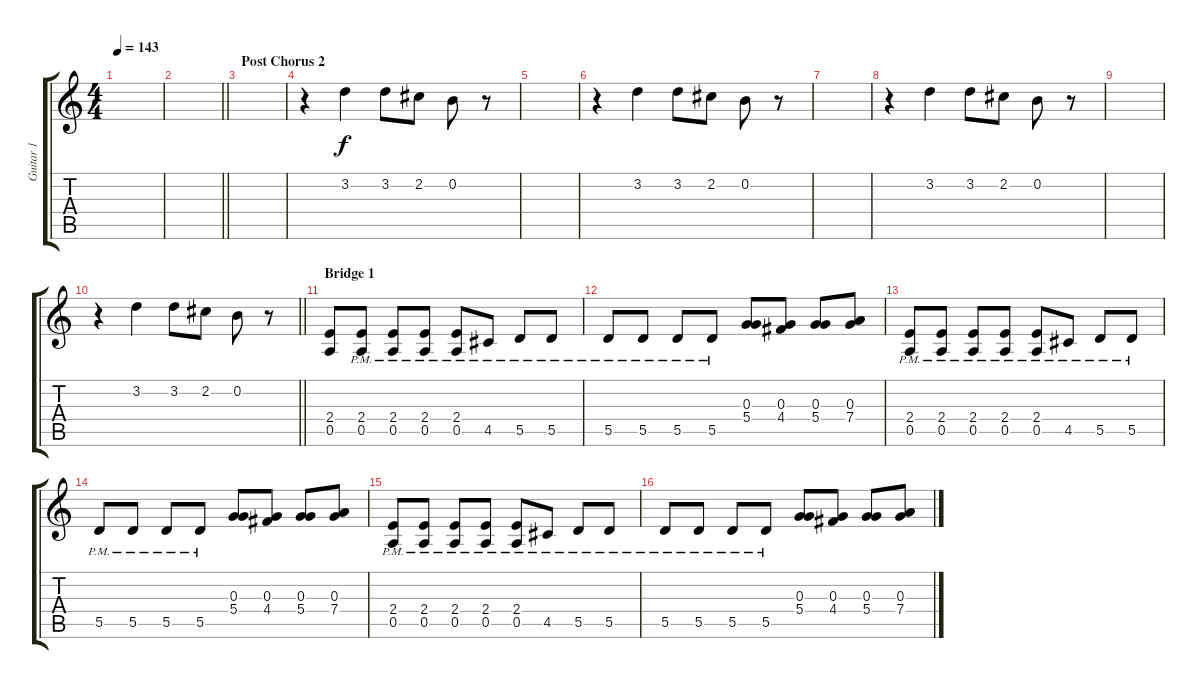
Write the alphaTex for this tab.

\track ("Guitar 1" "Guitar 1") {instrument overdrivenguitar}
\staff {score tabs}
\tuning (E4 B3 G3 D3 A2 E2) {hide}
\ts (4 4)
\tempo 143
\clef g2
\ks c
|
\barLineRight lightlight
|
\section ("" "Post Chorus 2")
|
r.4 3.2.4 3.2.8 2.2.8 0.2.8 r.8 |
|
r.4 3.2.4 3.2.8 2.2.8 0.2.8 r.8 |
|
r.4 3.2.4 3.2.8 2.2.8 0.2.8 r.8 |
|
\barLineRight lightlight
r.4 3.2.4 3.2.8 2.2.8 0.2.8 r.8 |
\section ("" "Bridge 1")
(2.4 0.5).8{balance 3} (2.4{pm} 0.5{pm}).8 (2.4{pm} 0.5{pm}).8 (2.4{pm} 0.5{pm}).8 (2.4{pm} 0.5{pm}).8 4.5{pm}.8 5.5{pm}.8 5.5{pm}.8 |
5.5{pm}.8 5.5{pm}.8 5.5{pm}.8 5.5{pm}.8 (0.3 5.4).8 (0.3 4.4).8 (0.3 5.4).8 (0.3 7.4).8 |
(2.4{pm} 0.5{pm}).8 (2.4{pm} 0.5{pm}).8 (2.4{pm} 0.5{pm}).8 (2.4{pm} 0.5{pm}).8 (2.4{pm} 0.5{pm}).8 4.5{pm}.8 5.5{pm}.8 5.5{pm}.8 |
5.5{pm}.8 5.5{pm}.8 5.5{pm}.8 5.5{pm}.8 (0.3 5.4).8 (0.3 4.4).8 (0.3 5.4).8 (0.3 7.4).8 |
(2.4{pm} 0.5{pm}).8 (2.4{pm} 0.5{pm}).8 (2.4{pm} 0.5{pm}).8 (2.4{pm} 0.5{pm}).8 (2.4{pm} 0.5{pm}).8 4.5{pm}.8 5.5{pm}.8 5.5{pm}.8 |
5.5{pm}.8 5.5{pm}.8 5.5{pm}.8 5.5{pm}.8 (0.3 5.4).8 (0.3 4.4).8 (0.3 5.4).8 (0.3 7.4).8
